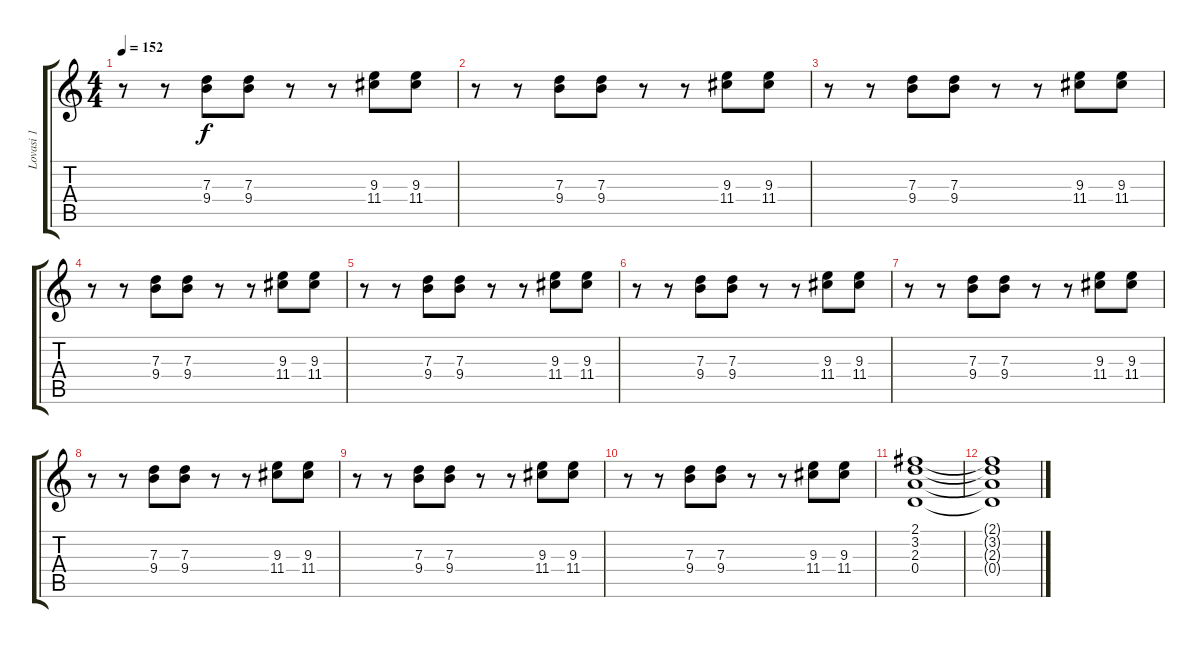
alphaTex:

\track ("Lovasi 1" "Lovasi 1") {instrument electricguitarclean}
\staff {score tabs}
\tuning (E4 B3 G3 D3 A2 E2) {hide}
\ts (4 4)
\tempo 152
\clef g2
\ks c
r.8{dy f} r.8 (7.3 9.4).8 (7.3 9.4).8 r.8 r.8 (9.3 11.4).8 (9.3 11.4).8 |
r.8 r.8 (7.3 9.4).8 (7.3 9.4).8 r.8 r.8 (9.3 11.4).8 (9.3 11.4).8 |
r.8 r.8 (7.3 9.4).8 (7.3 9.4).8 r.8 r.8 (9.3 11.4).8 (9.3 11.4).8 |
r.8 r.8 (7.3 9.4).8 (7.3 9.4).8 r.8 r.8 (9.3 11.4).8 (9.3 11.4).8 |
r.8 r.8 (7.3 9.4).8 (7.3 9.4).8 r.8 r.8 (9.3 11.4).8 (9.3 11.4).8 |
r.8 r.8 (7.3 9.4).8 (7.3 9.4).8 r.8 r.8 (9.3 11.4).8 (9.3 11.4).8 |
r.8 r.8 (7.3 9.4).8 (7.3 9.4).8 r.8 r.8 (9.3 11.4).8 (9.3 11.4).8 |
r.8 r.8 (7.3 9.4).8 (7.3 9.4).8 r.8 r.8 (9.3 11.4).8 (9.3 11.4).8 |
r.8 r.8 (7.3 9.4).8 (7.3 9.4).8 r.8 r.8 (9.3 11.4).8 (9.3 11.4).8 |
r.8 r.8 (7.3 9.4).8 (7.3 9.4).8 r.8 r.8 (9.3 11.4).8 (9.3 11.4).8 |
(2.1 3.2 2.3 0.4).1 |
(2.1{t} 3.2{t} 2.3{t} 0.4{t}).1
